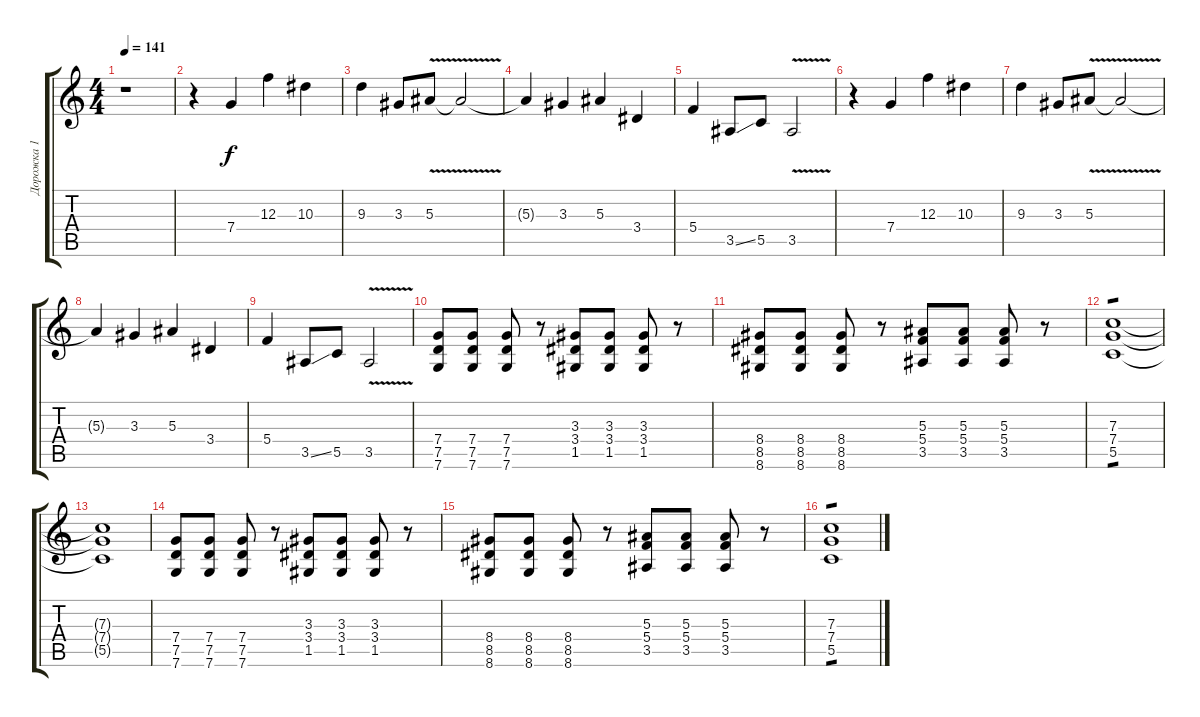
\track ("Дорожка 1" "Дорожка 1") {instrument distortionguitar}
\staff {score tabs}
\tuning (D4 A3 F3 C3 G2 C2) {hide}
\ts (4 4)
\tempo 141
\clef g2
\ks c
r.1{dy f} |
r.4 7.4.4 12.3.4 10.3.4 |
9.3.4 3.3.8 5.3{v}.8 5.3{t}.2 |
5.3{t}.4 3.3.4 5.3.4 3.4.4 |
5.4.4 3.5{ss}.8 5.5.8 3.5{v}.2 |
r.4 7.4.4 12.3.4 10.3.4 |
9.3.4 3.3.8 5.3{v}.8 5.3{t}.2 |
5.3{t}.4 3.3.4 5.3.4 3.4.4 |
5.4.4 3.5{ss}.8 5.5.8 3.5{v}.2 |
(7.4 7.5 7.6).8 (7.4 7.5 7.6).8 (7.4 7.5 7.6).8 r.8 (3.3 3.4 1.5).8 (3.3 3.4 1.5).8 (3.3 3.4 1.5).8 r.8 |
(8.4 8.5 8.6).8 (8.4 8.5 8.6).8 (8.4 8.5 8.6).8 r.8 (5.3 5.4 3.5).8 (5.3 5.4 3.5).8 (5.3 5.4 3.5).8 r.8 |
(7.3 7.4 5.5).1{tp 1} |
(7.3{t} 7.4{t} 5.5{t}).1 |
(7.4 7.5 7.6).8 (7.4 7.5 7.6).8 (7.4 7.5 7.6).8 r.8 (3.3 3.4 1.5).8 (3.3 3.4 1.5).8 (3.3 3.4 1.5).8 r.8 |
(8.4 8.5 8.6).8 (8.4 8.5 8.6).8 (8.4 8.5 8.6).8 r.8 (5.3 5.4 3.5).8 (5.3 5.4 3.5).8 (5.3 5.4 3.5).8 r.8 |
(7.3 7.4 5.5).1{tp 1}
